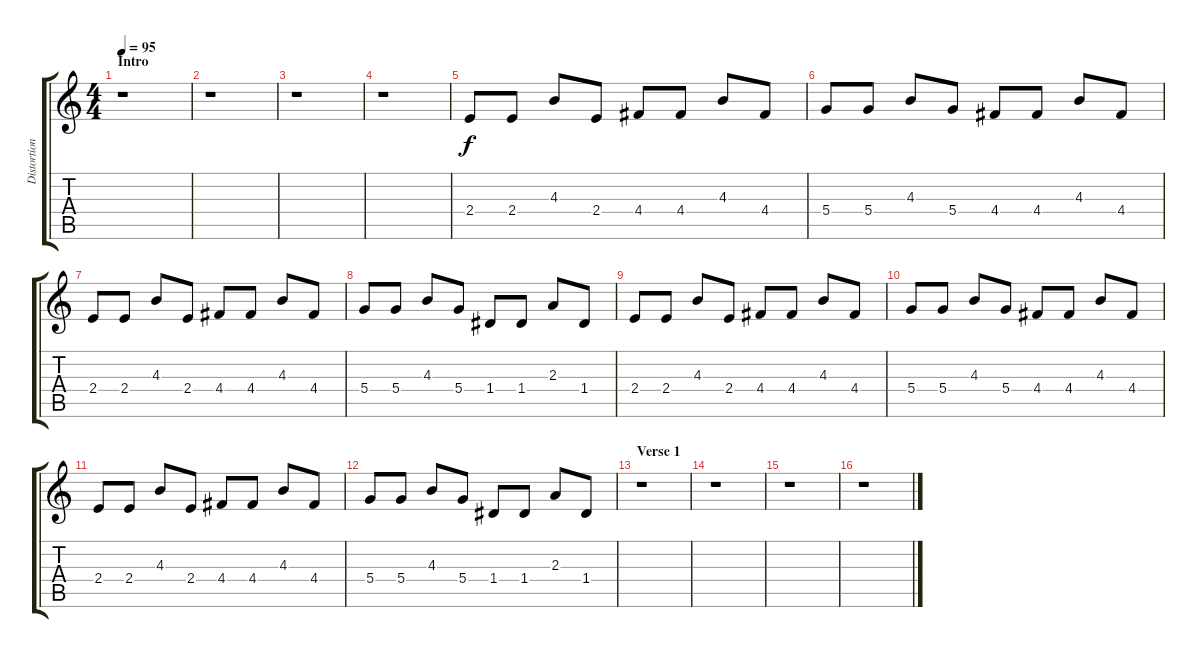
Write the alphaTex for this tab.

\track ("Distortion" "Distortion") {instrument overdrivenguitar}
\staff {score tabs}
\tuning (E4 B3 G3 D3 A2 E2) {hide}
\ts (4 4)
\section ("" "Intro")
\tempo 95
\clef g2
\ks c
r.1{dy f volume 0 instrument overdrivenguitar} |
r.1 |
r.1 |
r.1 |
2.4.8{volume 13} 2.4.8 4.3.8 2.4.8 4.4.8 4.4.8 4.3.8 4.4.8 |
5.4.8 5.4.8 4.3.8 5.4.8 4.4.8 4.4.8 4.3.8 4.4.8 |
2.4.8 2.4.8 4.3.8 2.4.8 4.4.8 4.4.8 4.3.8 4.4.8 |
5.4.8 5.4.8 4.3.8 5.4.8 1.4.8 1.4.8 2.3.8 1.4.8 |
2.4.8 2.4.8 4.3.8 2.4.8 4.4.8 4.4.8 4.3.8 4.4.8 |
5.4.8 5.4.8 4.3.8 5.4.8 4.4.8 4.4.8 4.3.8 4.4.8 |
2.4.8 2.4.8 4.3.8 2.4.8 4.4.8 4.4.8 4.3.8 4.4.8 |
5.4.8 5.4.8 4.3.8 5.4.8 1.4.8 1.4.8 2.3.8 1.4.8 |
\section ("" "Verse 1")
r.1 |
r.1 |
r.1 |
r.1
